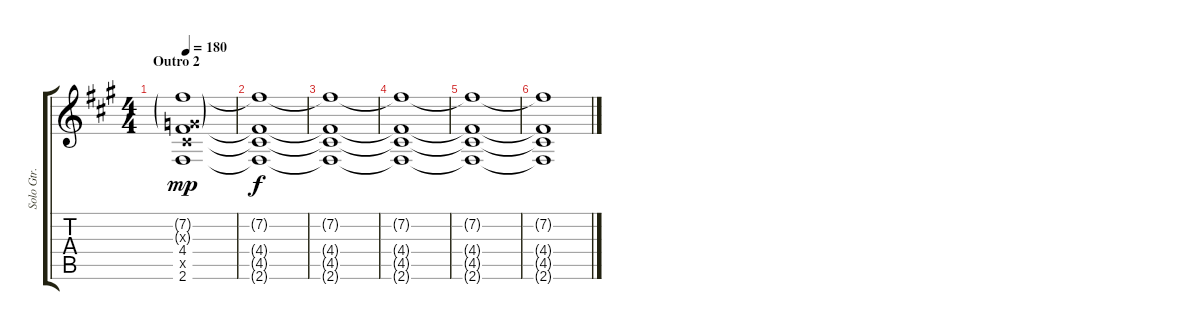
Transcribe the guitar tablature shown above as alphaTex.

\track ("Solo Gtr. - Ray Toro" "Solo Gtr. ") {instrument overdrivenguitar}
\staff {score tabs}
\tuning (E4 B3 G3 D3 A2 E2) {hide}
\ts (4 4)
\section ("" "Outro 2")
\tempo 180
\clef g2
\ks a
(7.2{g} 0.3{g x} 4.4 4.5{x} 2.6).1{dy mp volume 5} |
(7.2{t} 4.4{t} 4.5{t} 2.6{t}).1{dy f volume 4} |
(7.2{t} 4.4{t} 4.5{t} 2.6{t}).1 |
(7.2{t} 4.4{t} 4.5{t} 2.6{t}).1{volume 0} |
(7.2{t} 4.4{t} 4.5{t} 2.6{t}).1 |
(7.2{t} 4.4{t} 4.5{t} 2.6{t}).1
